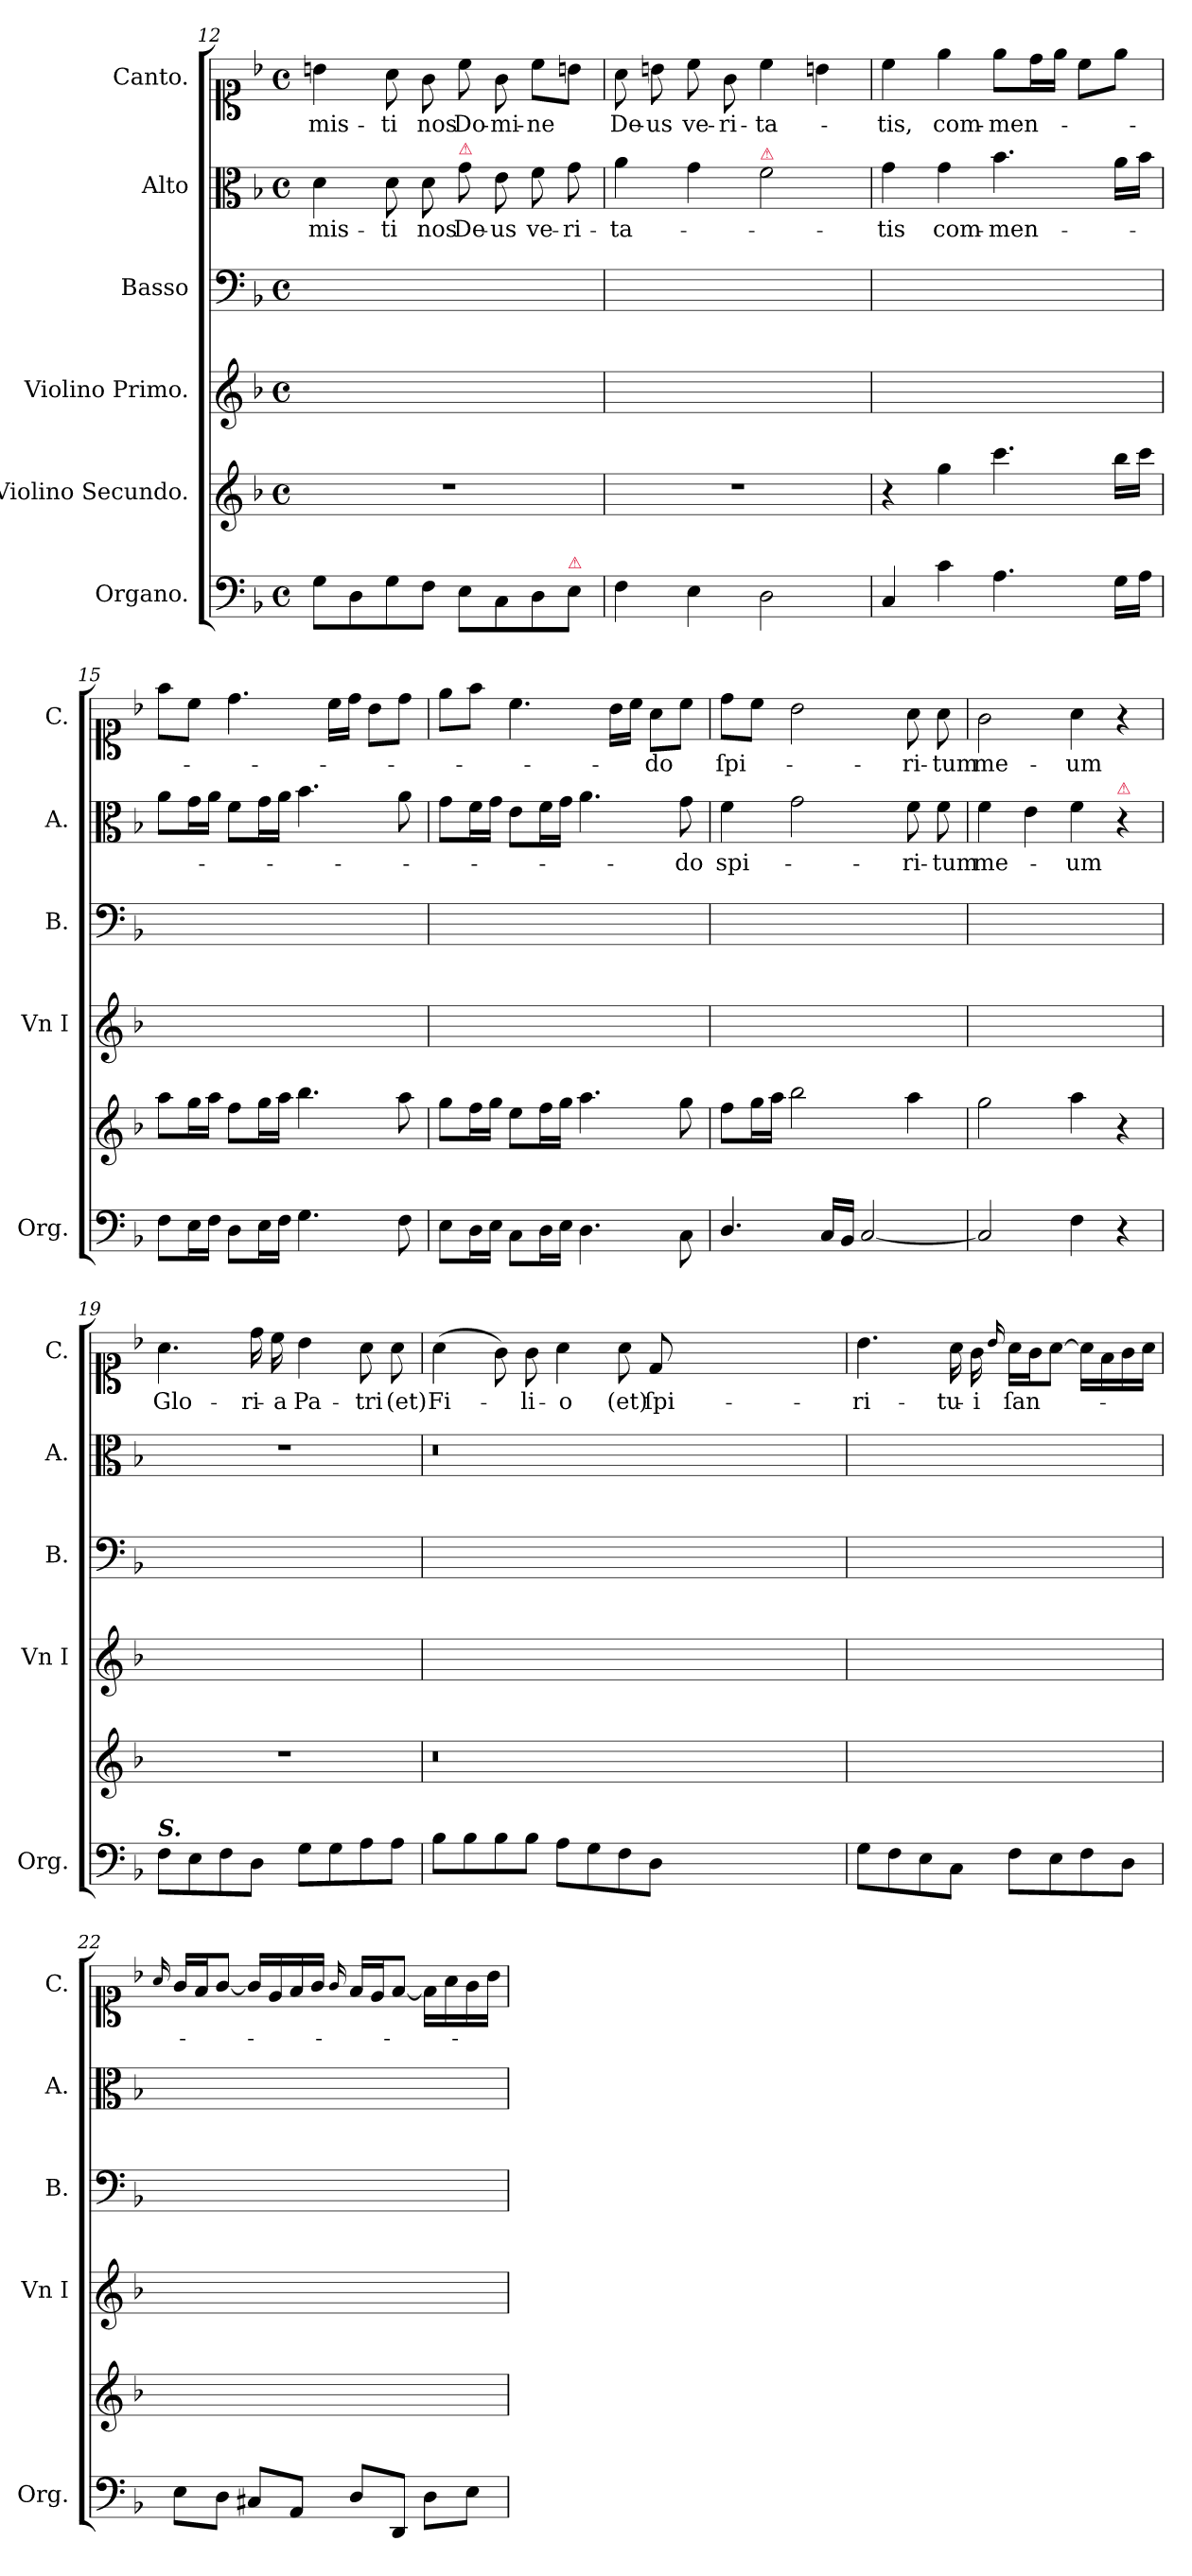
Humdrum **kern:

**kern	**kern	**kern	**kern	**kern	**text	**kern	**text
*part6	*part5	*part4	*part3	*part2	*part2	*part1	*part1
*staff6	*staff5	*staff4	*staff3	*staff2	*staff2	*staff1	*staff1
*I"Organo.	*I"Violino Secundo.	*I"Violino Primo.	*I"Basso	*I"Alto	*	*I"Canto.	*
*I'Org.	*	*I'Vn I	*I'B.	*I'A.	*	*I'C.	*
*clefF4	*clefG2	*clefG2	*clefF4	*clefC3	*	*clefC1	*
*k[b-]	*k[b-]	*k[b-]	*k[b-]	*k[b-]	*	*k[b-]	*
*M4/4	*M4/4	*M4/4	*M4/4	*M4/4	*	*M4/4	*
*met(c)	*met(c)	*met(c)	*met(c)	*met(c)	*	*met(c)	*
=12	=12	=12	=12	=12	=12	=12	=12
8G\L	1r	1ryy	1ryy	4d\	-mis-	4bn\	-mis-
8D\	.	.	.	.	.	.	.
8G\	.	.	.	8d\	-ti	8a\	-ti
8F\J	.	.	.	8d\	nos	8g\	nos
!	!	!	!	!LO:TX:a:color=crimson:t=⚠	!	!	!
8E\L	.	.	.	8g\	De-	8cc\	Do-
8C\	.	.	.	8e\	-us	8g\	-mi-
8D\	.	.	.	8f\	ve-	8cc\L	-ne
!LO:TX:a:color=crimson:t=⚠	!	!	!	!	!	!	!
8E\J	.	.	.	8g\	-ri-	8bn\J	.
=13	=13	=13	=13	=13	=13	=13	=13
4F\	1r	1ryy	1ryy	4a\	-ta-	8a\	De-
.	.	.	.	.	.	8bn\	-us
4E\	.	.	.	4g\	.	8cc\	ve-
.	.	.	.	.	.	8g\	-ri-
!	!	!	!	!LO:TX:a:color=crimson:t=⚠	!	!	!
2D\	.	.	.	2f\	.	4cc\	-ta-
.	.	.	.	.	.	4bn\	.
=14	=14	=14	=14	=14	=14	=14	=14
4C/	4r	1ryy	1ryy	4g\	-tis	4cc\	-tis,
4c\	4gg\	.	.	4g\	com-	4ee\	com-
4.A\	4.ccc\	.	.	4.b-\	-men-	8ee\L	-men-
.	.	.	.	.	.	16dd\L	.
.	.	.	.	.	.	16ee\JJ	.
.	.	.	.	.	.	8cc\L	.
16G\LL	16bb-\LL	.	.	16a\LL	.	8ee\J	.
16A\JJ	16ccc\JJ	.	.	16b-\JJ	.	.	.
=15	=15	=15	=15	=15	=15	=15	=15
8F\L	8aa\L	1ryy	1ryy	8a\L	.	8ff\L	.
16E\L	16gg\L	.	.	16g\L	.	8cc\J	.
16F\JJ	16aa\JJ	.	.	16a\JJ	.	.	.
8D\L	8ff\L	.	.	8f\L	.	4.dd\	.
16E\L	16gg\L	.	.	16g\L	.	.	.
16F\JJ	16aa\JJ	.	.	16a\JJ	.	.	.
4.G\	4.bb-\	.	.	4.b-\	.	.	.
.	.	.	.	.	.	16cc\LL	.
.	.	.	.	.	.	16dd\JJ	.
.	.	.	.	.	.	8b-\L	.
8F\	8aa\	.	.	8a\	.	8dd\J	.
=16	=16	=16	=16	=16	=16	=16	=16
8E\L	8gg\L	1ryy	1ryy	8g\L	.	8ee\L	.
16D\L	16ff\L	.	.	16f\L	.	8ff\J	.
16E\JJ	16gg\JJ	.	.	16g\JJ	.	.	.
8C\L	8ee\L	.	.	8e\L	.	4.cc\	.
16D\L	16ff\L	.	.	16f\L	.	.	.
16E\JJ	16gg\JJ	.	.	16g\JJ	.	.	.
4.D\	4.aa\	.	.	4.a\	.	.	.
.	.	.	.	.	.	16b-\LL	.
.	.	.	.	.	.	16cc\JJ	.
.	.	.	.	.	.	8a\L	-do
8C\	8gg\	.	.	8g\	-do	8cc\J	.
=17	=17	=17	=17	=17	=17	=17	=17
4.D/	8ff\L	1ryy	1ryy	4f\	spi-	8dd\L	ſpi-
.	16gg\L	.	.	.	.	8cc\J	.
.	16aa\JJ	.	.	.	.	.	.
.	2bb-\	.	.	2g\	.	2b-\	.
16C/LL	.	.	.	.	.	.	.
16BB-/JJ	.	.	.	.	.	.	.
[2C/	.	.	.	.	.	.	.
.	4aa\	.	.	8f\	-ri-	8a\	-ri-
.	.	.	.	8f\	-tum	8a\	-tum
=18	=18	=18	=18	=18	=18	=18	=18
2C/]	2gg\	1ryy	1ryy	4f\	me-	2g\	me-
.	.	.	.	4e\	.	.	.
4F\	4aa\	.	.	4f\	-um	4a\	-um
!	!	!	!	!LO:TX:a:color=crimson:t=⚠	!	!	!
4r	4r	.	.	4r	.	4r	.
=19	=19	=19	=19	=19	=19	=19	=19
!LO:TX:a:Bi:t=S.	!	!	!	!	!	!	!
8F\L	1r	1ryy	1ryy	1r	.	4.a\	Glo-
8E\	.	.	.	.	.	.	.
8F\	.	.	.	.	.	.	.
8D\J	.	.	.	.	.	16dd\	-ri-
.	.	.	.	.	.	16cc\	-a
8G\L	.	.	.	.	.	4b-\	Pa-
8G\	.	.	.	.	.	.	.
8A\	.	.	.	.	.	8a\	-tri
8A\J	.	.	.	.	.	8a\	(et)
=20	=20	=20	=20	=20	=20	=20	=20
8B-\L	0.r	1ryy	1ryy	0.r	.	(>4a\	Fi-
8B-\	.	.	.	.	.	.	.
8B-\	.	.	.	.	.	8g\)	.
8B-\J	.	.	.	.	.	8g\	-li-
8A\L	.	.	.	.	.	4a\	-o
8G\	.	.	.	.	.	.	.
8F\	.	.	.	.	.	8a\	(et)
8D\J	.	.	.	.	.	8d/	ſpi-
0ryy	.	0ryy	0ryy	.	.	0ryy	.
=21	=21	=21	=21	=21	=21	=21	=21
8G\L	1ryy	1ryy	1ryy	1ryy	.	4.b-\	-ri-
8F\	.	.	.	.	.	.	.
8E\	.	.	.	.	.	.	.
8C\J	.	.	.	.	.	16a\	-tu-
.	.	.	.	.	.	16g\	-i
.	.	.	.	.	.	16qqb-/	.
8F\L	.	.	.	.	.	16a\LL	ſan-
.	.	.	.	.	.	16g\J	.
8E\	.	.	.	.	.	[8a\J	.
8F\	.	.	.	.	.	16a\LL]	.
.	.	.	.	.	.	16f\	.
8D\J	.	.	.	.	.	16g\	.
.	.	.	.	.	.	16a\JJ	.
=22	=22	=22	=22	=22	=22	=22	=22
.	.	.	.	.	.	16qqa/	.
8E\L	1ryy	1ryy	1ryy	1ryy	.	16g/LL	.
.	.	.	.	.	.	16f/J	.
8D\J	.	.	.	.	.	[8g/J	.
8C#X/L	.	.	.	.	.	16g/LL]	.
.	.	.	.	.	.	16e/	.
8AA/J	.	.	.	.	.	16f/	.
.	.	.	.	.	.	16g/JJ	.
.	.	.	.	.	.	16qqg/	.
8D/L	.	.	.	.	.	16f/LL	.
.	.	.	.	.	.	16e/J	.
8DD/J	.	.	.	.	.	[8f/J	.
8D\L	.	.	.	.	.	16f\LL]	.
.	.	.	.	.	.	16a\	.
8E\J	.	.	.	.	.	16g\	.
.	.	.	.	.	.	16b-\JJ	.
=	=	=	=	=	=	=	=
*-	*-	*-	*-	*-	*-	*-	*-
